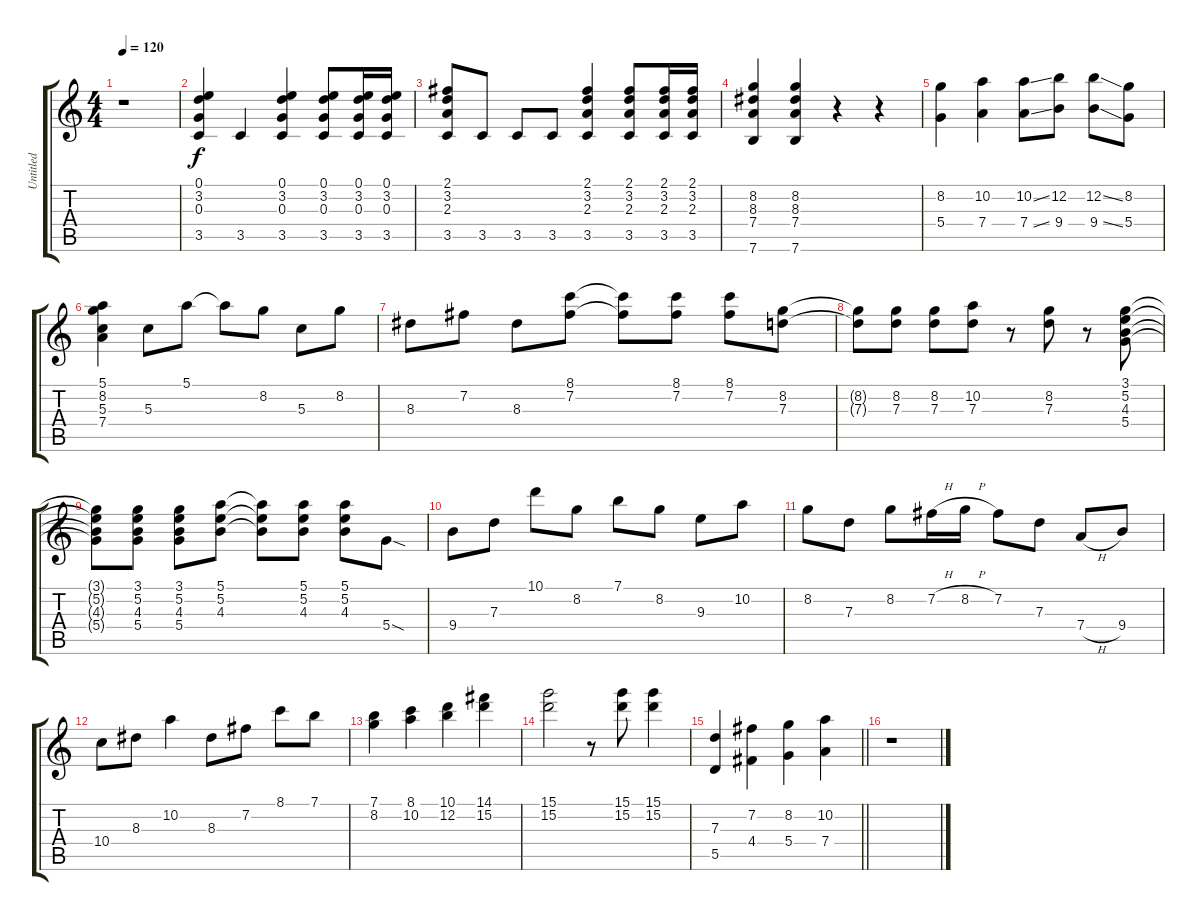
\track ("Untitled" "Untitled") {instrument acousticguitarnylon}
\staff {score tabs}
\tuning (E4 B3 G3 D3 A2 E2) {hide}
\ts (4 4)
\tempo 120
\clef g2
\ks c
r.1{dy f} |
(0.1 3.2 0.3 3.5).4 3.5.4 (0.1 3.2 0.3 3.5).4 (0.1 3.2 0.3 3.5).8 (0.1 3.2 0.3 3.5).16 (0.1 3.2 0.3 3.5).16 |
(2.1 3.2 2.3 3.5).8 3.5.8 3.5.8 3.5.8 (2.1 3.2 2.3 3.5).4 (2.1 3.2 2.3 3.5).8 (2.1 3.2 2.3 3.5).16 (2.1 3.2 2.3 3.5).16 |
(8.2 8.3 7.4 7.6).4 (8.2 8.3 7.4 7.6).4 r.4 r.4 |
(8.2 5.4).4 (10.2 7.4).4 (10.2{ss} 7.4{ss}).8 (12.2 9.4).8 (12.2{ss} 9.4{ss}).8 (8.2 5.4).8 |
(5.1 8.2 5.3 7.4).4 5.3.8 5.1.8 5.1{t}.8 8.2.8 5.3.8 8.2.8 |
8.3.8 7.2.8 8.3.8 (8.1 7.2).8 (8.1{t} 7.2{t}).8 (8.1 7.2).8 (8.1 7.2).8 (8.2 7.3).8 |
(8.2{t} 7.3{t}).8 (8.2 7.3).8 (8.2 7.3).8 (10.2 7.3).8 r.8 (8.2 7.3).8 r.8 (3.1 5.2 4.3 5.4).8 |
(3.1{t} 5.2{t} 4.3{t} 5.4{t}).8 (3.1 5.2 4.3 5.4).8 (3.1 5.2 4.3 5.4).8 (5.1 5.2 4.3).8 (5.1{t} 5.2{t} 4.3{t}).8 (5.1 5.2 4.3).8 (5.1 5.2 4.3).8 5.4{sod}.8 |
9.4.8 7.3.8 10.1.8 8.2.8 7.1.8 8.2.8 9.3.8 10.2.8 |
8.2.8 7.3.8 8.2.8 7.2{h}.16 8.2{h}.16 7.2.8 7.3.8 7.4{h}.8 9.4.8 |
10.4.8 8.3.8 10.2.4 8.3.8 7.2.8 8.1.8 7.1.8 |
(7.1 8.2).4 (8.1 10.2).4 (10.1 12.2).4 (14.1 15.2).4 |
(15.1 15.2).2 r.8 (15.1 15.2).8 (15.1 15.2).4 |
\barLineRight lightlight
(7.3 5.5).4 (7.2 4.4).4 (8.2 5.4).4 (10.2 7.4).4 |
r.1
